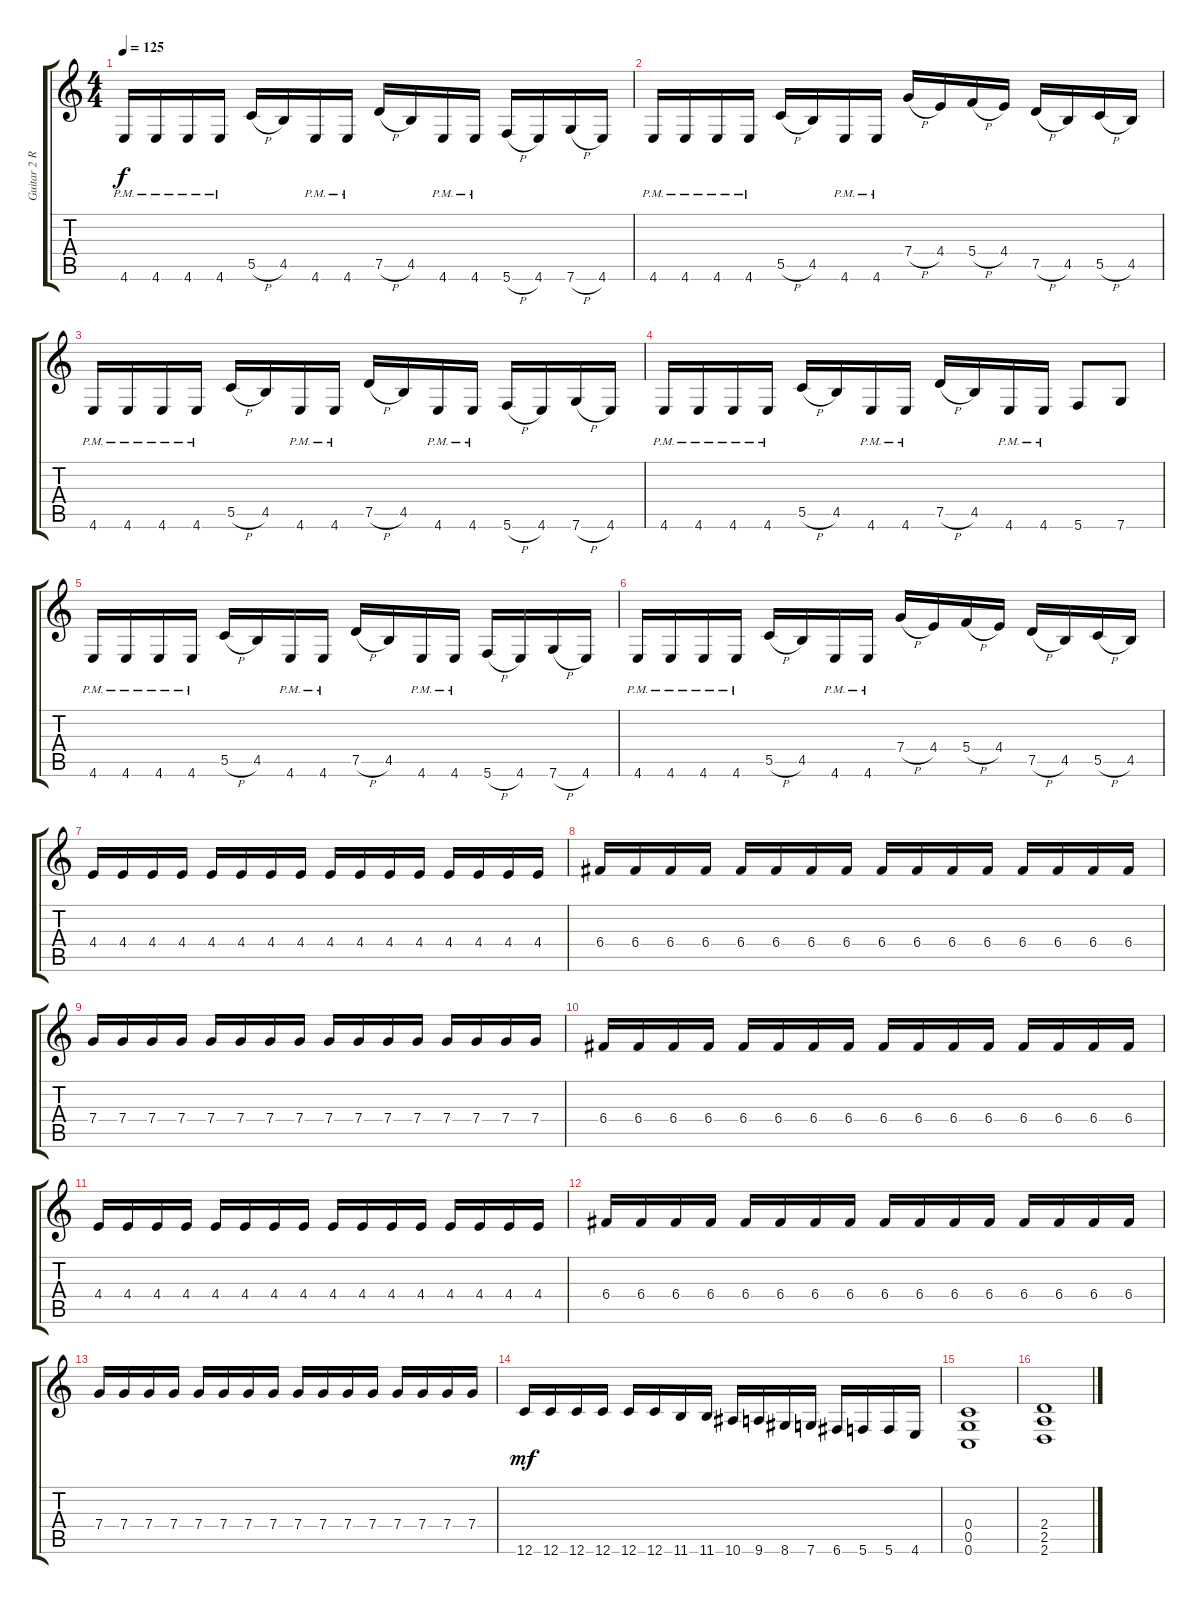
\track ("Guitar 2 Right" "Guitar 2 R") {instrument distortionguitar}
\staff {score tabs}
\tuning (D4 A3 F3 C3 G2 C2) {hide}
\ts (4 4)
\tempo 125
\clef g2
\ks c
4.6{pm}.16{dy f} 4.6{pm}.16 4.6{pm}.16 4.6{pm}.16 5.5{h}.16 4.5.16 4.6{pm}.16 4.6{pm}.16 7.5{h}.16 4.5.16 4.6{pm}.16 4.6{pm}.16 5.6{h}.16 4.6.16 7.6{h}.16 4.6.16 |
4.6{pm}.16 4.6{pm}.16 4.6{pm}.16 4.6{pm}.16 5.5{h}.16 4.5.16 4.6{pm}.16 4.6{pm}.16 7.4{h}.16 4.4.16 5.4{h}.16 4.4.16 7.5{h}.16 4.5.16 5.5{h}.16 4.5.16 |
4.6{pm}.16 4.6{pm}.16 4.6{pm}.16 4.6{pm}.16 5.5{h}.16 4.5.16 4.6{pm}.16 4.6{pm}.16 7.5{h}.16 4.5.16 4.6{pm}.16 4.6{pm}.16 5.6{h}.16 4.6.16 7.6{h}.16 4.6.16 |
4.6{pm}.16 4.6{pm}.16 4.6{pm}.16 4.6{pm}.16 5.5{h}.16 4.5.16 4.6{pm}.16 4.6{pm}.16 7.5{h}.16 4.5.16 4.6{pm}.16 4.6{pm}.16 5.6.8 7.6.8 |
4.6{pm}.16 4.6{pm}.16 4.6{pm}.16 4.6{pm}.16 5.5{h}.16 4.5.16 4.6{pm}.16 4.6{pm}.16 7.5{h}.16 4.5.16 4.6{pm}.16 4.6{pm}.16 5.6{h}.16 4.6.16 7.6{h}.16 4.6.16 |
4.6{pm}.16 4.6{pm}.16 4.6{pm}.16 4.6{pm}.16 5.5{h}.16 4.5.16 4.6{pm}.16 4.6{pm}.16 7.4{h}.16 4.4.16 5.4{h}.16 4.4.16 7.5{h}.16 4.5.16 5.5{h}.16 4.5.16 |
4.4.16 4.4.16 4.4.16 4.4.16 4.4.16 4.4.16 4.4.16 4.4.16 4.4.16 4.4.16 4.4.16 4.4.16 4.4.16 4.4.16 4.4.16 4.4.16 |
6.4.16 6.4.16 6.4.16 6.4.16 6.4.16 6.4.16 6.4.16 6.4.16 6.4.16 6.4.16 6.4.16 6.4.16 6.4.16 6.4.16 6.4.16 6.4.16 |
7.4.16 7.4.16 7.4.16 7.4.16 7.4.16 7.4.16 7.4.16 7.4.16 7.4.16 7.4.16 7.4.16 7.4.16 7.4.16 7.4.16 7.4.16 7.4.16 |
6.4.16 6.4.16 6.4.16 6.4.16 6.4.16 6.4.16 6.4.16 6.4.16 6.4.16 6.4.16 6.4.16 6.4.16 6.4.16 6.4.16 6.4.16 6.4.16 |
4.4.16 4.4.16 4.4.16 4.4.16 4.4.16 4.4.16 4.4.16 4.4.16 4.4.16 4.4.16 4.4.16 4.4.16 4.4.16 4.4.16 4.4.16 4.4.16 |
6.4.16 6.4.16 6.4.16 6.4.16 6.4.16 6.4.16 6.4.16 6.4.16 6.4.16 6.4.16 6.4.16 6.4.16 6.4.16 6.4.16 6.4.16 6.4.16 |
7.4.16 7.4.16 7.4.16 7.4.16 7.4.16 7.4.16 7.4.16 7.4.16 7.4.16 7.4.16 7.4.16 7.4.16 7.4.16 7.4.16 7.4.16 7.4.16 |
12.6.16{dy mf instrument guitarfretnoise} 12.6.16 12.6.16 12.6.16 12.6.16 12.6.16 11.6.16 11.6.16 10.6.16 9.6.16 8.6.16 7.6.16 6.6.16 5.6.16 5.6.16 4.6.16 |
(0.4 0.5 0.6).1{instrument distortionguitar} |
(2.4 2.5 2.6).1
